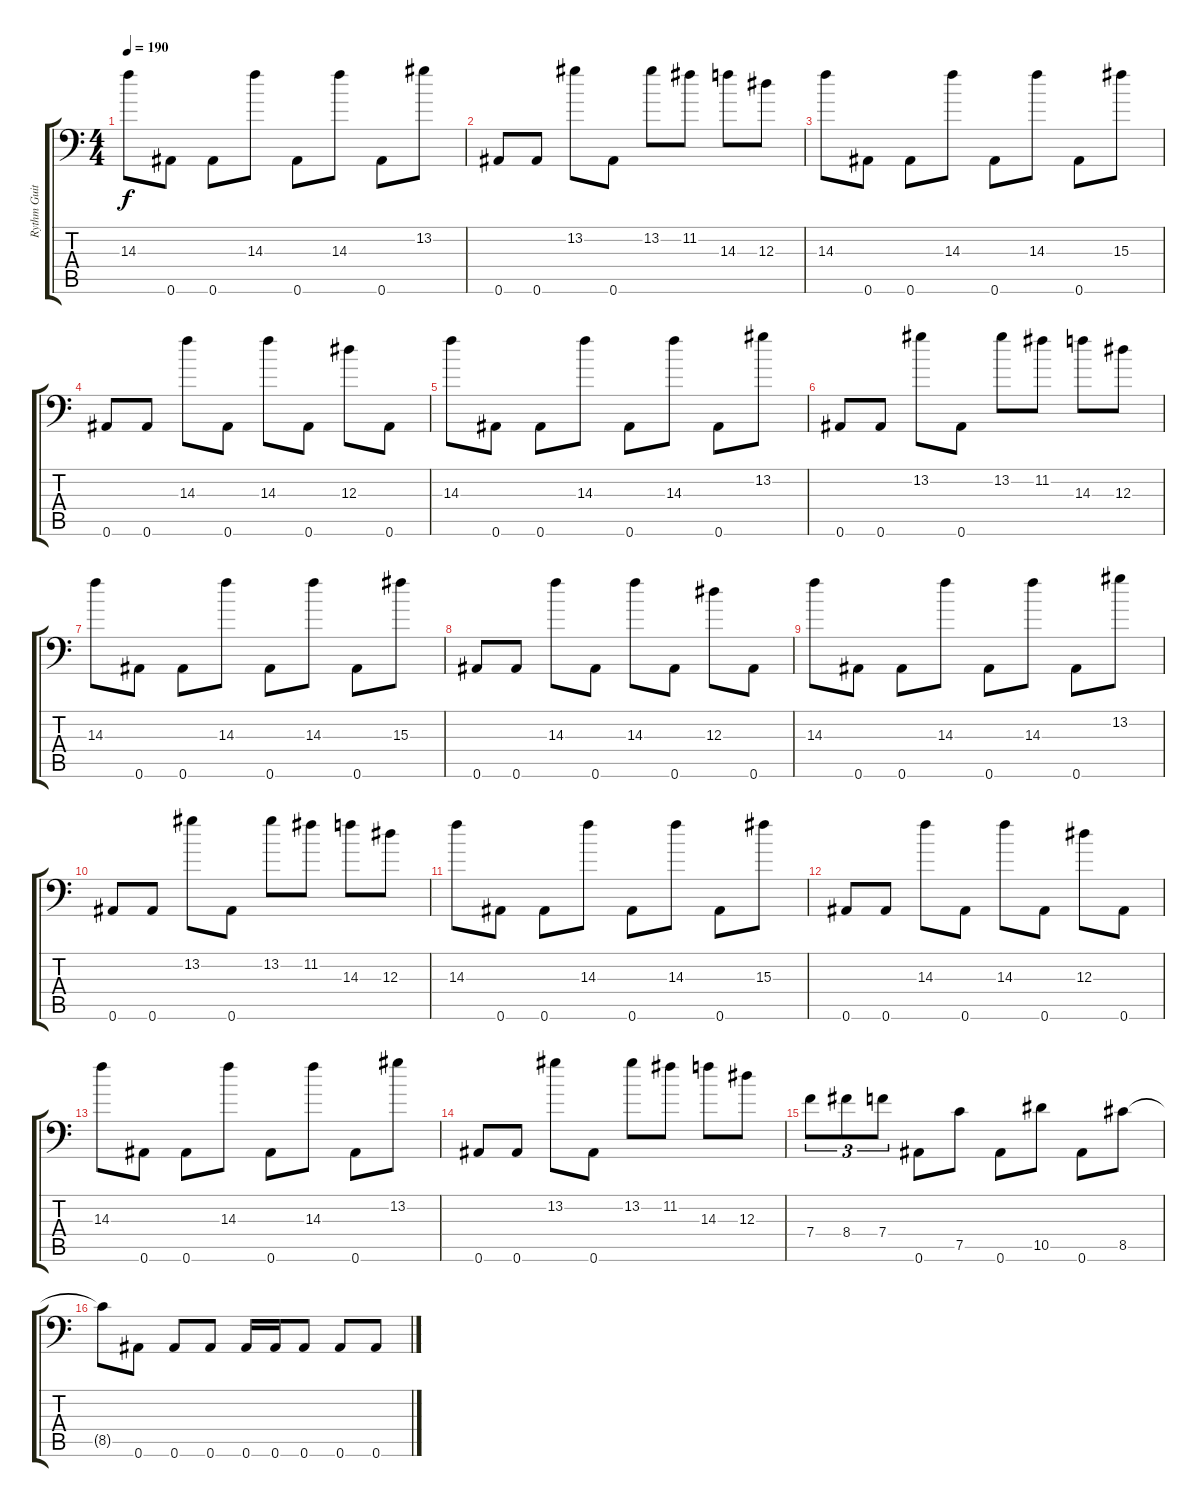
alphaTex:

\track ("Rythm Guitar #1" "Rythm Guit") {instrument distortionguitar}
\staff {score tabs}
\tuning (C4 G3 Eb3 Bb2 F2 Bb1) {hide}
\ts (4 4)
\tempo 190
\clef f4
\ks c
14.3.8{dy f} 0.6.8 0.6.8 14.3.8 0.6.8 14.3.8 0.6.8 13.2.8 |
0.6.8 0.6.8 13.2.8 0.6.8 13.2.8 11.2.8 14.3.8 12.3.8 |
14.3.8 0.6.8 0.6.8 14.3.8 0.6.8 14.3.8 0.6.8 15.3.8 |
0.6.8 0.6.8 14.3.8 0.6.8 14.3.8 0.6.8 12.3.8 0.6.8 |
14.3.8 0.6.8 0.6.8 14.3.8 0.6.8 14.3.8 0.6.8 13.2.8 |
0.6.8 0.6.8 13.2.8 0.6.8 13.2.8 11.2.8 14.3.8 12.3.8 |
14.3.8 0.6.8 0.6.8 14.3.8 0.6.8 14.3.8 0.6.8 15.3.8 |
0.6.8 0.6.8 14.3.8 0.6.8 14.3.8 0.6.8 12.3.8 0.6.8 |
14.3.8 0.6.8 0.6.8 14.3.8 0.6.8 14.3.8 0.6.8 13.2.8 |
0.6.8 0.6.8 13.2.8 0.6.8 13.2.8 11.2.8 14.3.8 12.3.8 |
14.3.8 0.6.8 0.6.8 14.3.8 0.6.8 14.3.8 0.6.8 15.3.8 |
0.6.8 0.6.8 14.3.8 0.6.8 14.3.8 0.6.8 12.3.8 0.6.8 |
14.3.8 0.6.8 0.6.8 14.3.8 0.6.8 14.3.8 0.6.8 13.2.8 |
0.6.8 0.6.8 13.2.8 0.6.8 13.2.8 11.2.8 14.3.8 12.3.8 |
7.4.8{tu (3 2)} 8.4.8{tu (3 2)} 7.4.8{tu (3 2)} 0.6.8 7.5.8 0.6.8 10.5.8 0.6.8 8.5.8 |
8.5{t}.8 0.6.8 0.6.8 0.6.8 0.6.16 0.6.16 0.6.8 0.6.8 0.6.8
